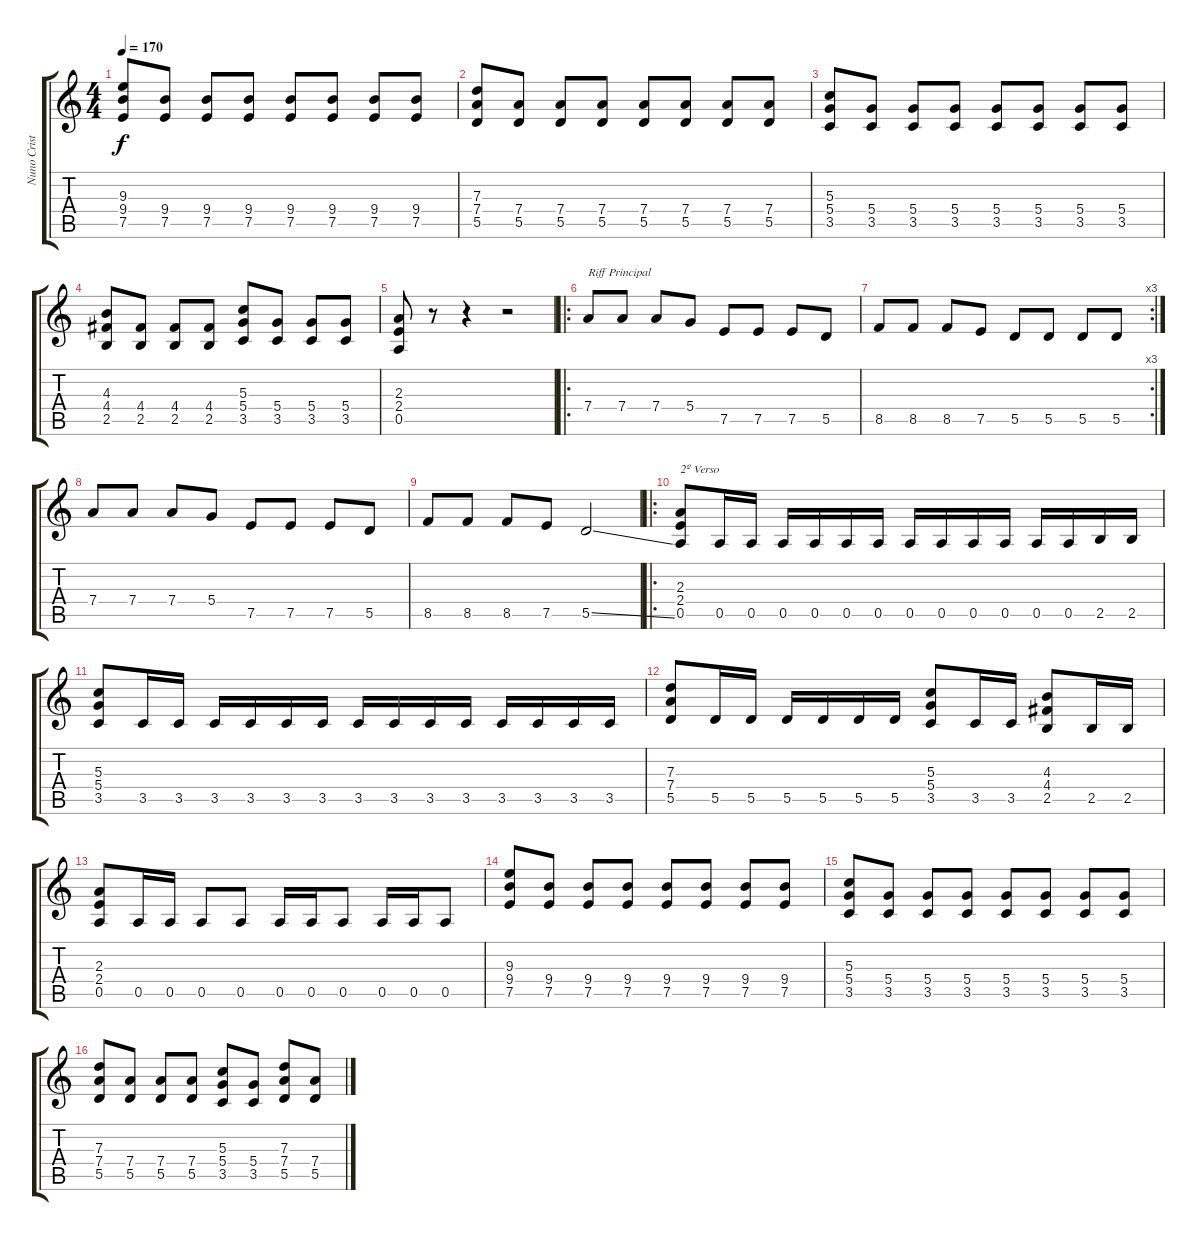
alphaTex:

\track ("Nuno Cristóvão" "Nuno Crist") {instrument overdrivenguitar}
\staff {score tabs}
\tuning (E4 B3 G3 D3 A2 E2) {hide}
\ts (4 4)
\tempo 170
\clef g2
\ks c
(9.3 9.4 7.5).8{dy f} (9.4 7.5).8 (9.4 7.5).8 (9.4 7.5).8 (9.4 7.5).8 (9.4 7.5).8 (9.4 7.5).8 (9.4 7.5).8 |
(7.3 7.4 5.5).8 (7.4 5.5).8 (7.4 5.5).8 (7.4 5.5).8 (7.4 5.5).8 (7.4 5.5).8 (7.4 5.5).8 (7.4 5.5).8 |
(5.3 5.4 3.5).8 (5.4 3.5).8 (5.4 3.5).8 (5.4 3.5).8 (5.4 3.5).8 (5.4 3.5).8 (5.4 3.5).8 (5.4 3.5).8 |
(4.3 4.4 2.5).8 (4.4 2.5).8 (4.4 2.5).8 (4.4 2.5).8 (5.3 5.4 3.5).8 (5.4 3.5).8 (5.4 3.5).8 (5.4 3.5).8 |
(2.3 2.4 0.5).8 r.8 r.4 r.2 |
\ro
7.4.8{txt "Riff Principal"} 7.4.8 7.4.8 5.4.8 7.5.8 7.5.8 7.5.8 5.5.8 |
\rc 3
8.5.8 8.5.8 8.5.8 7.5.8 5.5.8 5.5.8 5.5.8 5.5.8 |
7.4.8 7.4.8 7.4.8 5.4.8 7.5.8 7.5.8 7.5.8 5.5.8 |
8.5.8 8.5.8 8.5.8 7.5.8 5.5{ss}.2 |
\ro
(2.3 2.4 0.5).8{txt "2º Verso"} 0.5.16 0.5.16 0.5.16 0.5.16 0.5.16 0.5.16 0.5.16 0.5.16 0.5.16 0.5.16 0.5.16 0.5.16 2.5.16 2.5.16 |
(5.3 5.4 3.5).8 3.5.16 3.5.16 3.5.16 3.5.16 3.5.16 3.5.16 3.5.16 3.5.16 3.5.16 3.5.16 3.5.16 3.5.16 3.5.16 3.5.16 |
(7.3 7.4 5.5).8 5.5.16 5.5.16 5.5.16 5.5.16 5.5.16 5.5.16 (5.3 5.4 3.5).8 3.5.16 3.5.16 (4.3 4.4 2.5).8 2.5.16 2.5.16 |
(2.3 2.4 0.5).8 0.5.16 0.5.16 0.5.8 0.5.8 0.5.16 0.5.16 0.5.8 0.5.16 0.5.16 0.5.8 |
(9.3 9.4 7.5).8 (9.4 7.5).8 (9.4 7.5).8 (9.4 7.5).8 (9.4 7.5).8 (9.4 7.5).8 (9.4 7.5).8 (9.4 7.5).8 |
(5.3 5.4 3.5).8 (5.4 3.5).8 (5.4 3.5).8 (5.4 3.5).8 (5.4 3.5).8 (5.4 3.5).8 (5.4 3.5).8 (5.4 3.5).8 |
(7.3 7.4 5.5).8 (7.4 5.5).8 (7.4 5.5).8 (7.4 5.5).8 (5.3 5.4 3.5).8 (5.4 3.5).8 (7.3 7.4 5.5).8 (7.4 5.5).8
